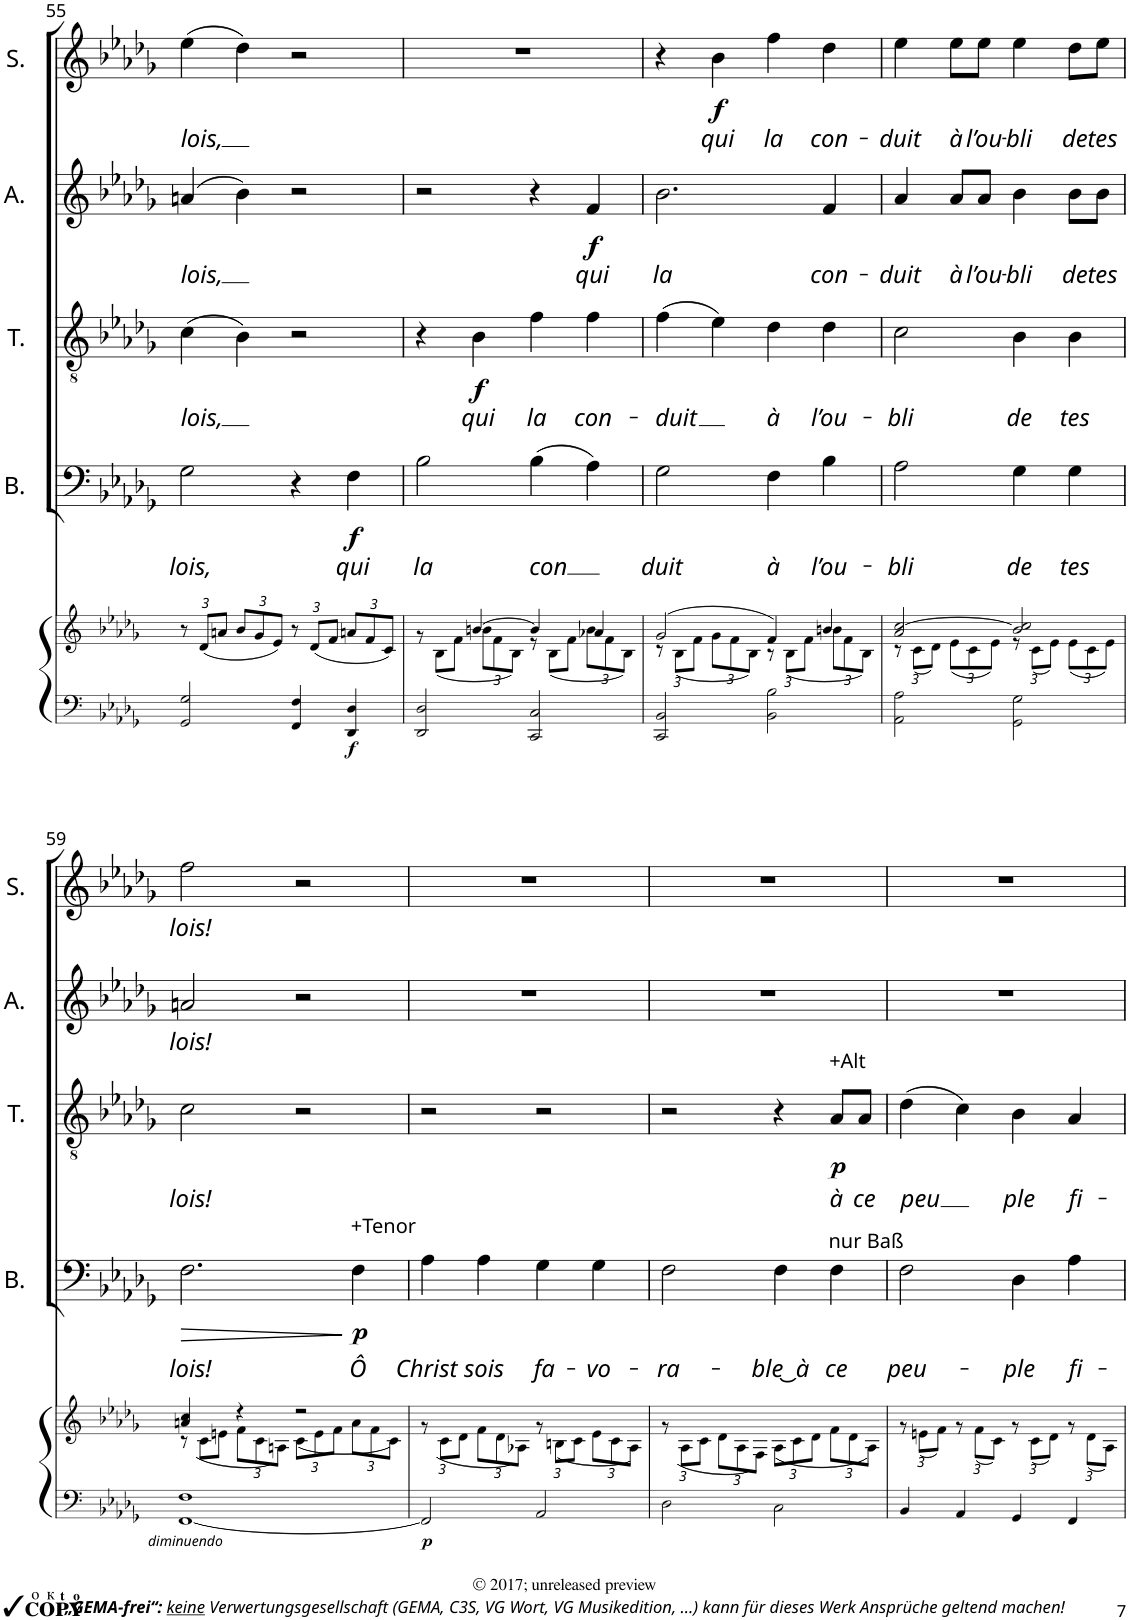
**kern	**kern	**dynam	**kern	**text	**dynam	**kern	**text	**dynam	**kern	**text	**dynam	**kern	**text	**dynam
*part5	*part5	*part5	*part4	*part4	*part4	*part3	*part3	*part3	*part2	*part2	*part2	*part1	*part1	*part1
*staff6	*staff5	*staff5/6	*staff4	*staff4	*staff4	*staff3	*staff3	*staff3	*staff2	*staff2	*staff2	*staff1	*staff1	*staff1
*I"Orgue ou Piano	*	*	*I"Bass	*	*	*I"Tenor	*	*	*I"Contralto	*	*	*I"Soprano	*	*
*	*	*	*I'B.	*	*	*I'T.	*	*	*	*	*	*I'S.	*	*
!!LO:PB:g=z
*clefF4	*clefG2	*	*clefF4	*	*	*clefGv2	*	*	*clefG2	*	*	*clefG2	*	*
*k[b-e-a-d-g-]	*k[b-e-a-d-g-]	*	*k[b-e-a-d-g-]	*	*	*k[b-e-a-d-g-]	*	*	*k[b-e-a-d-g-]	*	*	*k[b-e-a-d-g-]	*	*
*M4/4	*M4/4	*	*M4/4	*	*	*M4/4	*	*	*M4/4	*	*	*M4/4	*	*
*met(c)	*met(c)	*	*met(c)	*	*	*met(c)	*	*	*met(c)	*	*	*met(c)	*	*
=55	=55	=55	=55	=55	=55	=55	=55	=55	=55	=55	=55	=55	=55	=55
*^	*	*	*	*	*	*	*	*	*	*	*	*	*	*
*	*	*Xbrackettup	*	*	*	*	*	*	*	*	*	*	*	*	*
!	!	!	!	!	!LO:LY:b	!	!	!LO:LY:b	!	!	!LO:LY:b	!	!	!LO:LY:b	!
2GG-/ 2G-/	1ryy	12r	.	2G-\	lois,	.	(4c\	lois,	.	(4an/	lois,	.	(4ee-\	lois,	.
.	.	(12d-/L	.	.	.	.	.	.	.	.	.	.	.	.	.
.	.	12an/J	.	.	.	.	.	.	.	.	.	.	.	.	.
.	.	12b-/L	.	.	.	.	4B-\)	.	.	4b-\)	.	.	4dd-\)	.	.
.	.	12g-/	.	.	.	.	.	.	.	.	.	.	.	.	.
.	.	12e-/J)	.	.	.	.	.	.	.	.	.	.	.	.	.
4FF/ 4F/	.	12r	.	4r	.	.	2r	.	.	2r	.	.	2r	.	.
.	.	(12d-/L	.	.	.	.	.	.	.	.	.	.	.	.	.
.	.	12f/J	.	.	.	.	.	.	.	.	.	.	.	.	.
!	!	!	!LO:DY:b=2	!	!LO:LY:b	!LO:DY:b	!	!	!	!	!	!	!	!	!
4DD-/ 4D-/	.	12an/L	f	4F\	qui	f	.	.	.	.	.	.	.	.	.
.	.	12f/	.	.	.	.	.	.	.	.	.	.	.	.	.
.	.	12c/J)	.	.	.	.	.	.	.	.	.	.	.	.	.
=56	=56	=56	=56	=56	=56	=56	=56	=56	=56	=56	=56	=56	=56	=56	=56
*	*	*^	*	*	*	*	*	*	*	*	*	*	*	*	*
!	!	!	!	!	!	!LO:LY:b	!	!	!	!	!	!	!	!	!	!
2DD-/ 2D-/	1ryy	4ryy	12r	.	2B-\	la	.	4r	.	.	2r	.	.	1r	.	.
.	.	.	(12B-\L	.	.	.	.	.	.	.	.	.	.	.	.	.
.	.	.	12f\J	.	.	.	.	.	.	.	.	.	.	.	.	.
!	!	!	!	!	!	!	!	!	!LO:LY:b	!LO:DY:b	!	!	!	!	!	!
.	.	[4b-/	12bn\L	.	.	.	.	4B-\	qui	f	.	.	.	.	.	.
.	.	.	12f\	.	.	.	.	.	.	.	.	.	.	.	.	.
.	.	.	12B-\J)	.	.	.	.	.	.	.	.	.	.	.	.	.
!	!	!	!	!	!	!LO:LY:b	!	!	!LO:LY:b	!	!	!	!	!	!	!
2CC/ 2C/	.	4b-/]	12r	.	(4B-\	con	.	4f\	la	.	4r	.	.	.	.	.
.	.	.	(12B-\L	.	.	.	.	.	.	.	.	.	.	.	.	.
.	.	.	12f\J	.	.	.	.	.	.	.	.	.	.	.	.	.
!	!	!	!	!	!	!	!	!	!LO:LY:b	!	!	!LO:LY:b	!LO:DY:b	!	!	!
.	.	4a-X/	12b-X\L	.	4A-\)	.	.	4f\	con-	.	4f/	qui	f	.	.	.
.	.	.	12f\	.	.	.	.	.	.	.	.	.	.	.	.	.
.	.	.	12B-\J)	.	.	.	.	.	.	.	.	.	.	.	.	.
=57	=57	=57	=57	=57	=57	=57	=57	=57	=57	=57	=57	=57	=57	=57	=57	=57
!	!	!	!	!	!	!LO:LY:b	!	!	!LO:LY:b	!	!	!LO:LY:b	!	!	!	!
2CC/ 2BB-/	1ryy	(2g-/	12r	.	2G-\	duit	.	(4f\	-duit	.	2.b-\	la	.	4r	.	.
.	.	.	(12B-\L	.	.	.	.	.	.	.	.	.	.	.	.	.
.	.	.	12f\J	.	.	.	.	.	.	.	.	.	.	.	.	.
!	!	!	!	!	!	!	!	!	!	!	!	!	!	!	!LO:LY:b	!LO:DY:b
.	.	.	12g-\L	.	.	.	.	4e-\)	.	.	.	.	.	4b-\	qui	f
.	.	.	12f\	.	.	.	.	.	.	.	.	.	.	.	.	.
.	.	.	12B-\J)	.	.	.	.	.	.	.	.	.	.	.	.	.
!	!	!	!	!	!	!LO:LY:b	!	!	!LO:LY:b	!	!	!	!	!	!LO:LY:b	!
2BB-\ 2B-\	.	4f/)	12r	.	4F\	à	.	4d-\	à	.	.	.	.	4ff\	la	.
.	.	.	(12B-\L	.	.	.	.	.	.	.	.	.	.	.	.	.
.	.	.	12f\J	.	.	.	.	.	.	.	.	.	.	.	.	.
!	!	!	!	!	!	!LO:LY:b	!	!	!LO:LY:b	!	!	!LO:LY:b	!	!	!LO:LY:b	!
.	.	4b-/	12bn\L	.	4B-\	l’ou-	.	4d-\	l’ou-	.	4f/	con-	.	4dd-\	con-	.
.	.	.	12f\	.	.	.	.	.	.	.	.	.	.	.	.	.
.	.	.	12B-\J)	.	.	.	.	.	.	.	.	.	.	.	.	.
=58	=58	=58	=58	=58	=58	=58	=58	=58	=58	=58	=58	=58	=58	=58	=58	=58
!	!	!	!	!	!	!LO:LY:b	!	!	!LO:LY:b	!	!	!LO:LY:b	!	!	!LO:LY:b	!
2AA-\ 2A-\	1ryy	2a-/ [2cc/	12r	.	2A-\	-bli	.	2c\	-bli	.	4a-/	-duit	.	4ee-\	-duit	.
.	.	.	(12c\L	.	.	.	.	.	.	.	.	.	.	.	.	.
.	.	.	12d-\J)	.	.	.	.	.	.	.	.	.	.	.	.	.
!	!	!	!	!	!	!	!	!	!	!	!	!LO:LY:b	!	!	!LO:LY:b	!
.	.	.	(12e-\L	.	.	.	.	.	.	.	8a-/L	à	.	8ee-\L	à	.
.	.	.	12c\	.	.	.	.	.	.	.	.	.	.	.	.	.
!	!	!	!	!	!	!	!	!	!	!	!	!LO:LY:b	!	!	!LO:LY:b	!
.	.	.	.	.	.	.	.	.	.	.	8a-/J	l’ou-	.	8ee-\J	l’ou-	.
.	.	.	12e-\J)	.	.	.	.	.	.	.	.	.	.	.	.	.
!	!	!	!	!	!	!LO:LY:b	!	!	!LO:LY:b	!	!	!LO:LY:b	!	!	!LO:LY:b	!
2GG-\ 2G-\	.	2b-/ 2cc/]	12r	.	4G-\	de	.	4B-\	de	.	4b-\	-bli	.	4ee-\	-bli	.
.	.	.	(12c\L	.	.	.	.	.	.	.	.	.	.	.	.	.
.	.	.	12e-\J)	.	.	.	.	.	.	.	.	.	.	.	.	.
!	!	!	!	!	!	!LO:LY:b	!	!	!LO:LY:b	!	!	!LO:LY:b	!	!	!LO:LY:b	!
.	.	.	(12e-\L	.	4G-\	tes	.	4B-\	tes	.	8b-\L	de	.	8dd-\L	de	.
.	.	.	12c\	.	.	.	.	.	.	.	.	.	.	.	.	.
!	!	!	!	!	!	!	!	!	!	!	!	!LO:LY:b	!	!	!LO:LY:b	!
.	.	.	.	.	.	.	.	.	.	.	8b-\J	tes	.	8ee-\J	tes	.
.	.	.	12e-\J)	.	.	.	.	.	.	.	.	.	.	.	.	.
!!LO:LB:g=z
=59	=59	=59	=59	=59	=59	=59	=59	=59	=59	=59	=59	=59	=59	=59	=59	=59
!	!	!	!	!LO:DY:b=2	!	!LO:LY:b	!LO:HP:b	!	!LO:LY:b	!	!	!LO:LY:b	!	!	!LO:LY:b	!
[1FF 1F	1ryy	4an/ 4cc/	12r	other-dynamics	2.F\	lois!	>	2c\	lois!	.	2an/	lois!	.	2ff\	lois!	.
.	.	.	(12c\L	.	.	.	.	.	.	.	.	.	.	.	.	.
.	.	.	12en\J	.	.	.	.	.	.	.	.	.	.	.	.	.
.	.	4r	12f\L	.	.	.	.	.	.	.	.	.	.	.	.	.
.	.	.	12c\	.	.	.	.	.	.	.	.	.	.	.	.	.
.	.	.	12An\J)	.	.	.	.	.	.	.	.	.	.	.	.	.
.	.	2r	(12c\L	.	.	.	.	2r	.	.	2r	.	.	2r	.	.
.	.	.	12e\	.	.	.	.	.	.	.	.	.	.	.	.	.
.	.	.	12f\J	.	.	.	.	.	.	.	.	.	.	.	.	.
!	!	!	!	!	!LO:TX:a:t=+Tenor	!	!	!	!	!	!	!	!	!	!	!
!	!	!	!	!	!	!LO:LY:b	!LO:DY:n=1:b	!	!	!	!	!	!	!	!	!
.	.	.	12a\L	.	4F\	Ô	] p	.	.	.	.	.	.	.	.	.
.	.	.	12f\	.	.	.	.	.	.	.	.	.	.	.	.	.
.	.	.	12c\J)	.	.	.	.	.	.	.	.	.	.	.	.	.
=60	=60	=60	=60	=60	=60	=60	=60	=60	=60	=60	=60	=60	=60	=60	=60	=60
!	!	!	!	!LO:DY:b=2	!	!LO:LY:b	!	!	!	!	!	!	!	!	!	!
2FF/]	1ryy	4ryy	12r	p	4A-\	Christ	.	2r	.	.	1r	.	.	1r	.	.
.	.	.	(12c\L	.	.	.	.	.	.	.	.	.	.	.	.	.
.	.	.	12d-\J	.	.	.	.	.	.	.	.	.	.	.	.	.
!	!	!	!	!	!	!LO:LY:b	!	!	!	!	!	!	!	!	!	!
.	.	4ryy	12f\L	.	4A-\	sois	.	.	.	.	.	.	.	.	.	.
.	.	.	12d-\	.	.	.	.	.	.	.	.	.	.	.	.	.
.	.	.	12A-X\J)	.	.	.	.	.	.	.	.	.	.	.	.	.
!	!	!	!	!	!	!LO:LY:b	!	!	!	!	!	!	!	!	!	!
2AA-/	.	2ryy	12r	.	4G-\	fa-	.	2r	.	.	.	.	.	.	.	.
.	.	.	(12Bn\L	.	.	.	.	.	.	.	.	.	.	.	.	.
.	.	.	12c\J	.	.	.	.	.	.	.	.	.	.	.	.	.
!	!	!	!	!	!	!LO:LY:b	!	!	!	!	!	!	!	!	!	!
.	.	.	12e-\L	.	4G-\	-vo-	.	.	.	.	.	.	.	.	.	.
.	.	.	12c\	.	.	.	.	.	.	.	.	.	.	.	.	.
.	.	.	12A-\J)	.	.	.	.	.	.	.	.	.	.	.	.	.
=61	=61	=61	=61	=61	=61	=61	=61	=61	=61	=61	=61	=61	=61	=61	=61	=61
!	!	!	!	!	!	!LO:LY:b	!	!	!	!	!	!	!	!	!	!
2D-\	1ryy	4ryy	12r	.	2F\	-ra-	.	2r	.	.	1r	.	.	1r	.	.
.	.	.	(12A-\L	.	.	.	.	.	.	.	.	.	.	.	.	.
.	.	.	12c\J	.	.	.	.	.	.	.	.	.	.	.	.	.
.	.	4ryy	12d-\L	.	.	.	.	.	.	.	.	.	.	.	.	.
.	.	.	12A-\	.	.	.	.	.	.	.	.	.	.	.	.	.
.	.	.	12F\J)	.	.	.	.	.	.	.	.	.	.	.	.	.
!	!	!	!	!	!	!LO:LY:b	!	!	!	!	!	!	!	!	!	!
2C\	.	2ryy	(12A-\L	.	4F\	-ble ͜ à	.	4r	.	.	.	.	.	.	.	.
.	.	.	12c\	.	.	.	.	.	.	.	.	.	.	.	.	.
.	.	.	12d-\J	.	.	.	.	.	.	.	.	.	.	.	.	.
!	!	!	!	!	!	!	!	!LO:TX:a:t=+Alt	!	!	!	!	!	!	!	!
!	!	!	!	!	!LO:TX:a:t=nur Baß	!	!	!	!	!	!	!	!	!	!	!
!	!	!	!	!	!	!LO:LY:b	!	!	!LO:LY:b	!LO:DY:b	!	!	!	!	!	!
.	.	.	12f\L	.	4F\	ce	.	8A-/L	à	p	.	.	.	.	.	.
.	.	.	12d-\	.	.	.	.	.	.	.	.	.	.	.	.	.
!	!	!	!	!	!	!	!	!	!LO:LY:b	!	!	!	!	!	!	!
.	.	.	.	.	.	.	.	8A-/J	ce	.	.	.	.	.	.	.
.	.	.	12A-\J)	.	.	.	.	.	.	.	.	.	.	.	.	.
=62	=62	=62	=62	=62	=62	=62	=62	=62	=62	=62	=62	=62	=62	=62	=62	=62
!	!	!	!	!	!	!LO:LY:b	!	!	!LO:LY:b	!	!	!	!	!	!	!
4BB-/	1ryy	4ryy	12r	.	2F\	peu-	.	(4d-\	-peu	.	1r	.	.	1r	.	.
.	.	.	(12en\L	.	.	.	.	.	.	.	.	.	.	.	.	.
.	.	.	12f\J)	.	.	.	.	.	.	.	.	.	.	.	.	.
4AA-/	.	4ryy	12r	.	.	.	.	4c\)	.	.	.	.	.	.	.	.
.	.	.	(12f\L	.	.	.	.	.	.	.	.	.	.	.	.	.
.	.	.	12c\J)	.	.	.	.	.	.	.	.	.	.	.	.	.
!	!	!	!	!	!	!LO:LY:b	!	!	!LO:LY:b	!	!	!	!	!	!	!
4GG-/	.	2ryy	12r	.	4D-\	-ple	.	4B-\	ple	.	.	.	.	.	.	.
.	.	.	(12c\L	.	.	.	.	.	.	.	.	.	.	.	.	.
.	.	.	12d-\J)	.	.	.	.	.	.	.	.	.	.	.	.	.
!	!	!	!	!	!	!LO:LY:b	!	!	!LO:LY:b	!	!	!	!	!	!	!
4FF/	.	.	12r	.	4A-\	fi-	.	4A-/	fi-	.	.	.	.	.	.	.
.	.	.	(12d-\L	.	.	.	.	.	.	.	.	.	.	.	.	.
.	.	.	12A-\J)	.	.	.	.	.	.	.	.	.	.	.	.	.
*v	*v	*	*	*	*	*	*	*	*	*	*	*	*	*	*	*
*	*v	*v	*	*	*	*	*	*	*	*	*	*	*	*	*
=	=	=	=	=	=	=	=	=	=	=	=	=	=	=
*-	*-	*-	*-	*-	*-	*-	*-	*-	*-	*-	*-	*-	*-	*-
